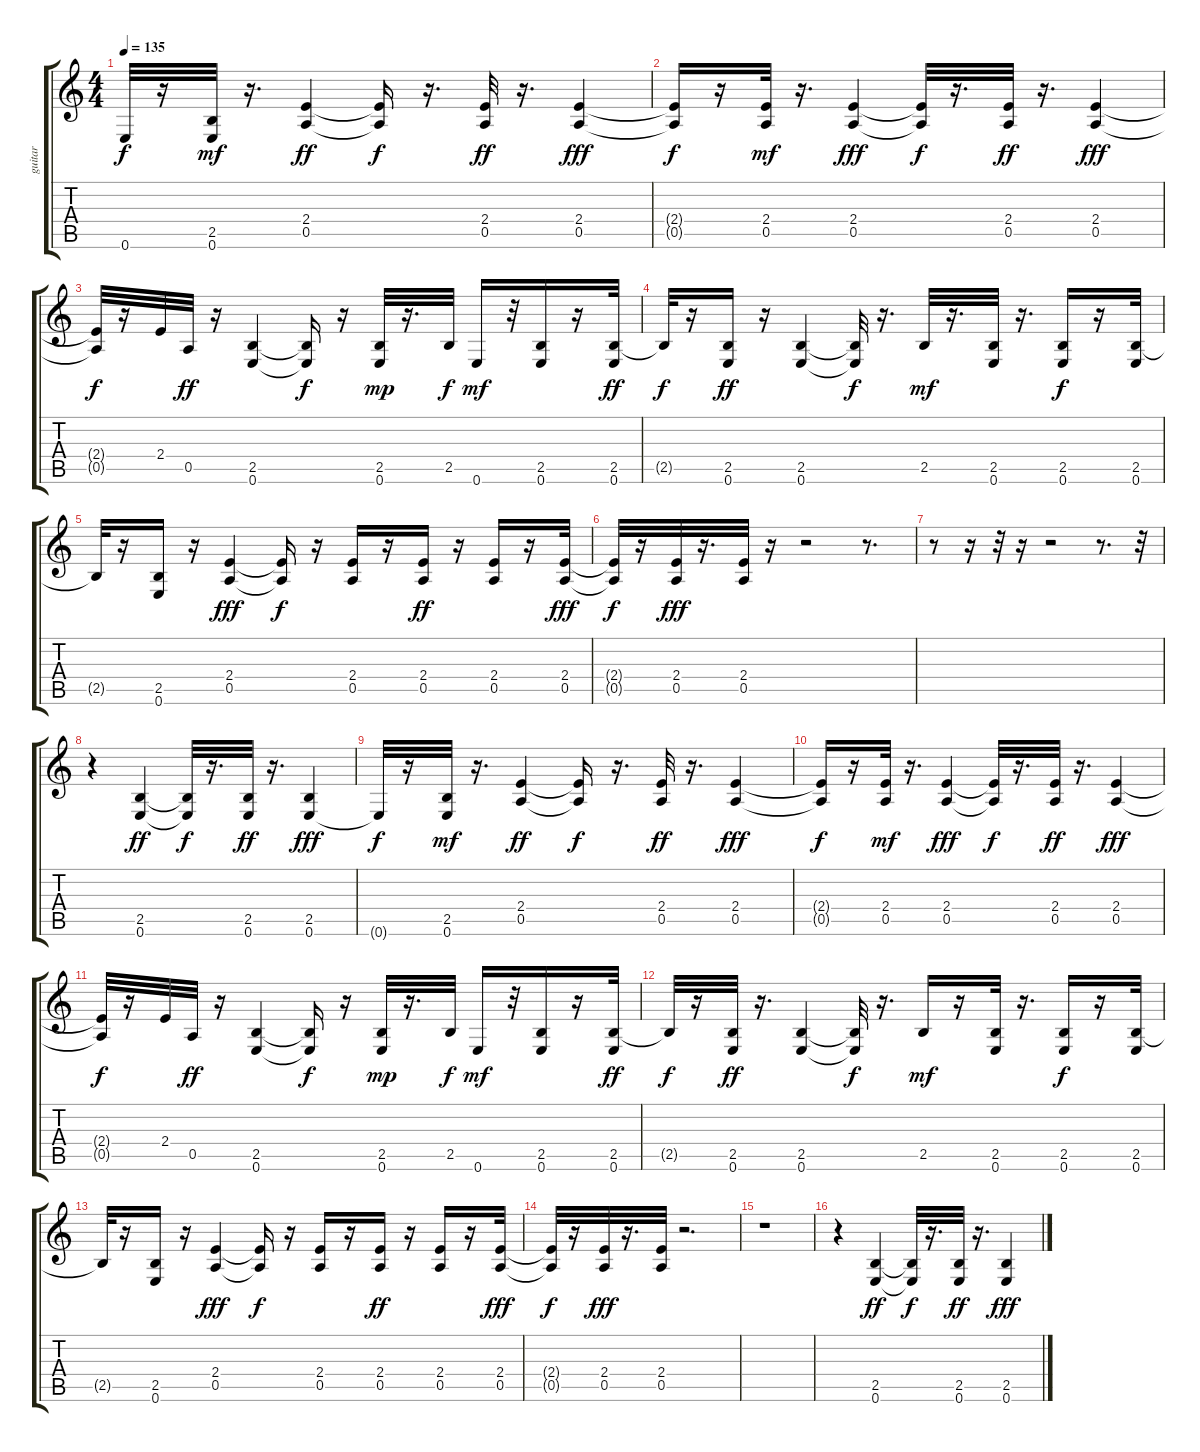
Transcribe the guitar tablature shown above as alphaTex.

\track ("guitar" "guitar") {instrument distortionguitar}
\staff {score tabs}
\tuning (E4 B3 G3 D3 A2 E2) {hide}
\ts (4 4)
\tempo 135
\clef g2
\ks c
0.6{t}.32{dy f} r.16 (2.5 0.6).32{dy mf} r.16{d} (2.4 0.5).4{dy ff} (2.4{t} 0.5{t}).16{dy f} r.16{d} (2.4 0.5).32{dy ff} r.16{d} (2.4 0.5).4{dy fff} |
(2.4{t} 0.5{t}).16{dy f} r.16 (2.4 0.5).32{dy mf} r.16{d} (2.4 0.5).4{dy fff} (2.4{t} 0.5{t}).32{dy f} r.16{d} (2.4 0.5).32{dy ff} r.16{d} (2.4 0.5).4{dy fff} |
(2.4{t} 0.5{t}).32{dy f} r.16 2.4.32 0.5.32{dy ff} r.16 (2.5 0.6).4 (2.5{t} 0.6{t}).16{dy f} r.16 (2.5 0.6).32{dy mp} r.16{d} 2.5.32{dy f} 0.6.16{dy mf} r.32 (2.5 0.6).16 r.16 (2.5 0.6).32{dy ff} |
2.5{t}.32{dy f} r.16 (2.5 0.6).16{dy ff} r.16 (2.5 0.6).4 (2.5{t} 0.6{t}).32{dy f} r.16{d} 2.5.32{dy mf} r.16{d} (2.5 0.6).32 r.16{d} (2.5 0.6).16{dy f} r.16 (2.5 0.6).32 |
2.5{t}.32 r.16 (2.5 0.6).16 r.16 (2.4 0.5).4{dy fff} (2.4{t} 0.5{t}).16{dy f} r.16 (2.4 0.5).16 r.16 (2.4 0.5).16{dy ff} r.16 (2.4 0.5).16 r.16 (2.4 0.5).32{dy fff} |
(2.4{t} 0.5{t}).32{dy f} r.16 (2.4 0.5).32{dy fff} r.16{d} (2.4 0.5).32 r.16 r.2 r.8{d} |
r.8 r.16 r.32 r.16 r.2 r.8{d} r.32 |
r.4 (2.5 0.6).4{dy ff instrument overdrivenguitar} (2.5{t} 0.6{t}).32{dy f} r.16{d} (2.5 0.6).32{dy ff} r.16{d} (2.5 0.6).4{dy fff} |
0.6{t}.32{dy f} r.16 (2.5 0.6).32{dy mf} r.16{d} (2.4 0.5).4{dy ff} (2.4{t} 0.5{t}).16{dy f} r.16{d} (2.4 0.5).32{dy ff} r.16{d} (2.4 0.5).4{dy fff} |
(2.4{t} 0.5{t}).16{dy f} r.16 (2.4 0.5).32{dy mf} r.16{d} (2.4 0.5).4{dy fff} (2.4{t} 0.5{t}).32{dy f} r.16{d} (2.4 0.5).32{dy ff} r.16{d} (2.4 0.5).4{dy fff} |
(2.4{t} 0.5{t}).32{dy f} r.16 2.4.32 0.5.32{dy ff} r.16 (2.5 0.6).4 (2.5{t} 0.6{t}).16{dy f} r.16 (2.5 0.6).32{dy mp} r.16{d} 2.5.32{dy f} 0.6.16{dy mf} r.32 (2.5 0.6).16 r.16 (2.5 0.6).32{dy ff} |
2.5{t}.32{dy f} r.16 (2.5 0.6).32{dy ff} r.16{d} (2.5 0.6).4 (2.5{t} 0.6{t}).32{dy f} r.16{d} 2.5.16{dy mf} r.16 (2.5 0.6).32 r.16{d} (2.5 0.6).16{dy f} r.16 (2.5 0.6).32 |
2.5{t}.32 r.16 (2.5 0.6).16 r.16 (2.4 0.5).4{dy fff} (2.4{t} 0.5{t}).16{dy f} r.16 (2.4 0.5).16 r.16 (2.4 0.5).16{dy ff} r.16 (2.4 0.5).16 r.16 (2.4 0.5).32{dy fff} |
(2.4{t} 0.5{t}).32{dy f} r.16 (2.4 0.5).32{dy fff} r.16{d} (2.4 0.5).32 r.2{d} |
r.1 |
r.4 (2.5 0.6).4{dy ff instrument overdrivenguitar} (2.5{t} 0.6{t}).32{dy f} r.16{d} (2.5 0.6).32{dy ff} r.16{d} (2.5 0.6).4{dy fff}
